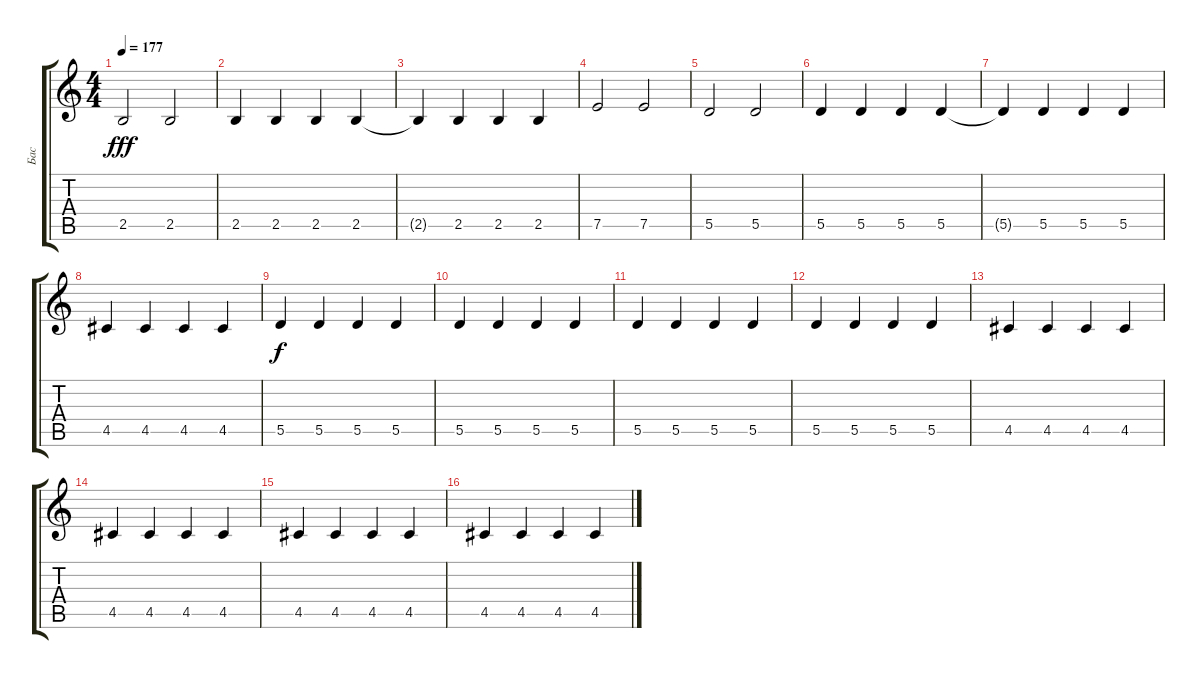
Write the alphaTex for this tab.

\track ("Бас" "Бас") {instrument electricbassfinger}
\staff {score tabs}
\tuning (E4 B3 G3 D3 A2 E2) {hide}
\ts (4 4)
\tempo 177
\clef g2
\ks c
2.5.2{dy fff} 2.5.2 |
2.5.4 2.5.4 2.5.4 2.5.4 |
2.5{t}.4 2.5.4 2.5.4 2.5.4 |
7.5.2 7.5.2 |
5.5.2 5.5.2 |
5.5.4 5.5.4 5.5.4 5.5.4 |
5.5{t}.4 5.5.4 5.5.4 5.5.4 |
4.5.4 4.5.4 4.5.4 4.5.4 |
5.5.4{dy f} 5.5.4 5.5.4 5.5.4 |
5.5.4 5.5.4 5.5.4 5.5.4 |
5.5.4 5.5.4 5.5.4 5.5.4 |
5.5.4 5.5.4 5.5.4 5.5.4 |
4.5.4 4.5.4 4.5.4 4.5.4 |
4.5.4 4.5.4 4.5.4 4.5.4 |
4.5.4 4.5.4 4.5.4 4.5.4 |
4.5.4 4.5.4 4.5.4 4.5.4
